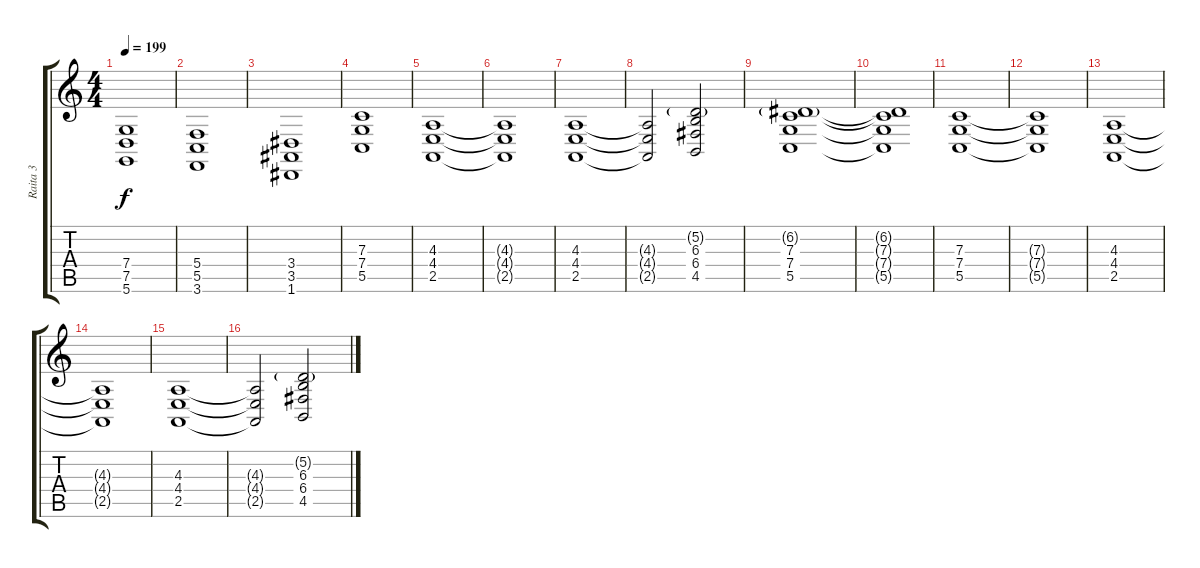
\track ("Raita 3" "Raita 3") {instrument stringensemble1}
\staff {score tabs}
\tuning (D4 A3 F3 C3 G2 D2) {hide}
\ts (4 4)
\tempo 199
\clef g2
\ks c
(7.4 7.5 5.6).1{dy f} |
(5.4 5.5 3.6).1 |
(3.4 3.5 1.6).1 |
(7.3 7.4 5.5).1 |
(4.3 4.4 2.5).1 |
(4.3{t} 4.4{t} 2.5{t}).1 |
(4.3 4.4 2.5).1 |
(4.3{t} 4.4{t} 2.5{t}).2 (5.2{g} 6.3 6.4 4.5).2 |
(6.2{g} 7.3 7.4 5.5).1 |
(6.2{t} 7.3{t} 7.4{t} 5.5{t}).1 |
(7.3 7.4 5.5).1 |
(7.3{t} 7.4{t} 5.5{t}).1 |
(4.3 4.4 2.5).1 |
(4.3{t} 4.4{t} 2.5{t}).1 |
(4.3 4.4 2.5).1 |
(4.3{t} 4.4{t} 2.5{t}).2 (5.2{g} 6.3 6.4 4.5).2
